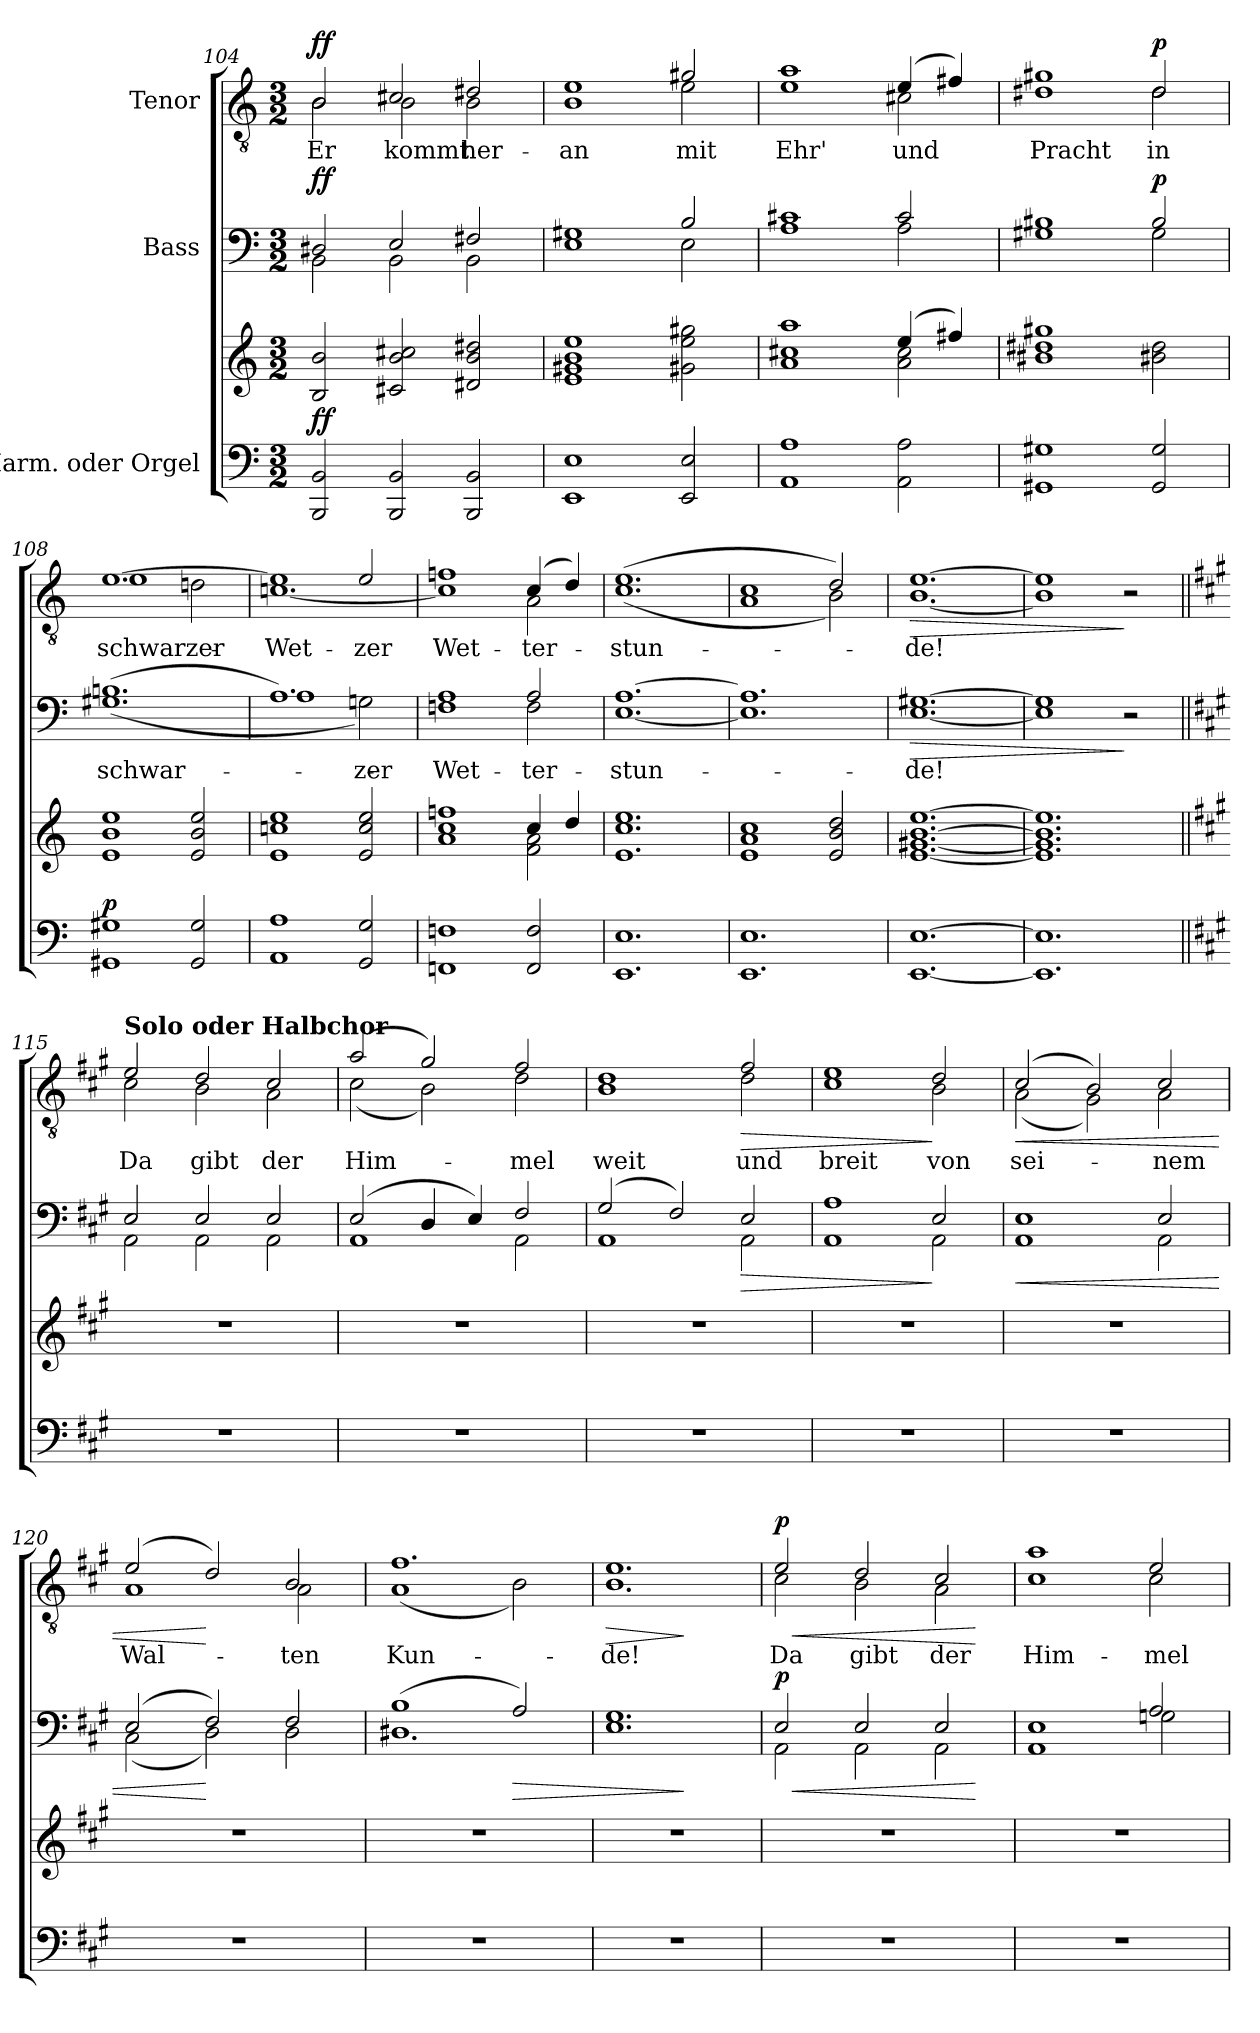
**kern	**kern	**dynam	**kern	**text	**dynam	**kern	**text	**dynam
*part3	*part3	*part3	*part2	*part2	*part2	*part1	*part1	*part1
*staff4	*staff3	*staff3/4	*staff2	*staff2	*staff2	*staff1	*staff1	*staff1
*I"Harm. oder Orgel	*	*	*I"Bass	*	*	*I"Tenor	*	*
*clefF4	*clefG2	*	*clefF4	*	*	*clefGv2	*	*
*k[]	*k[]	*	*k[]	*	*	*k[]	*	*
*M3/2	*M3/2	*	*M3/2	*	*	*M3/2	*	*
=104	=104	=104	=104	=104	=104	=104	=104	=104
*	*	*	*^	*	*	*^	*	*
!	!	!LO:DY:a=2	!	!	!	!LO:DY:a	!	!	!	!LO:DY:a
2BBB/ 2BB/	2B/ 2b/	ff	2D#X/	2BB\	.	ff	2B/	2B\	Er	ff
2BBB/ 2BB/	2c#X/ 2b/ 2cc#X/	.	2E/	2BB\	.	.	2c#X/	2B\	kommt	.
2BBB/ 2BB/	2d#X/ 2b/ 2dd#X/	.	2F#X/	2BB\	.	.	2d#X/	2B\	her-	.
=105	=105	=105	=105	=105	=105	=105	=105	=105	=105	=105
1EE 1E	1e 1g#X 1b 1ee	.	1G#X	1E	.	.	1e	1B	-an	.
2EE/ 2E/	2g#X\ 2ee\ 2gg#X\	.	2B/	2E\	.	.	2g#X/	2e\	mit	.
=106	=106	=106	=106	=106	=106	=106	=106	=106	=106	=106
*	*^	*	*	*	*	*	*	*	*	*
1AA 1A	1aa	1a 1cc#X	.	1c#X	1A	.	.	1a	1e	Ehr'	.
2AA\ 2A\	(4ee/	2a\ 2cc#\	.	2c#/	2A\	.	.	(4e/	2c#X\	und	.
.	4ff#X/)	.	.	.	.	.	.	4f#X/)	.	.	.
*	*v	*v	*	*	*	*	*	*	*	*	*
!!LO:PB:g=z	!!
=107	=107	=107	=107	=107	=107	=107	=107	=107	=107	=107
1GG#X 1G#X	1b#X 1dd#X 1gg#X	.	1B#X	1G#X	.	.	1g#X	1d#X	Pracht	.
!	!	!	!	!	!	!LO:DY:a	!	!	!	!LO:DY:a
2GG#/ 2G#/	2b#X\ 2dd#\	.	2B#/	2G#\	.	p	2d#/	2d#\	in	p
=108	=108	=108	=108	=108	=108	=108	=108	=108	=108	=108
!	!	!LO:DY:a=2	!	!	!	!	!	!	!	!
1GG#X 1G#X	1e 1b 1ee	p	(1.Bn	(1.G#X	schwar-	.	[1.e	1e	schwar-	.
2GG#/ 2G#/	2e/ 2b/ 2ee/	.	.	.	.	.	.	2dn\	-zer	.
=109	=109	=109	=109	=109	=109	=109	=109	=109	=109	=109
1AA 1A	1e 1ccn 1ee	.	1.A)	1A	.	.	1e]	[1.cn	Wet-	.
2GG/ 2G/	2e/ 2cc/ 2ee/	.	.	2Gn\)	-zer	.	2e/	.	-zer	.
=110	=110	=110	=110	=110	=110	=110	=110	=110	=110	=110
*	*^	*	*	*	*	*	*	*	*	*
1FFn 1Fn	1ffn	1a 1cc	.	1A	1Fn	Wet-	.	1fn	1c]	Wet-	.
2FF/ 2F/	4cc/	2f\ 2a\	.	2A/	2F\	-ter-	.	(4c/	2A\	-ter -	.
.	4dd/	.	.	.	.	.	.	4d/)	.	.	.
*	*v	*v	*	*	*	*	*	*	*	*	*
=111	=111	=111	=111	=111	=111	=111	=111	=111	=111	=111
1.EE 1.E	1.e 1.cc 1.ee	.	[1.A	[1.E	-stun-	.	(1.e	(1.c	-stun-	.
=112	=112	=112	=112	=112	=112	=112	=112	=112	=112	=112
1.EE 1.E	1e 1a 1cc	.	1.A]	1.E]	.	.	1c	1A	.	.
.	2e/ 2b/ 2dd/	.	.	.	.	.	2d/)	2B\)	.	.
=113	=113	=113	=113	=113	=113	=113	=113	=113	=113	=113
!	!	!	!	!	!	!LO:HP:b	!	!	!	!LO:HP:b
[1.EE [1.E	[1.e [1.g#X [1.b [1.ee	.	[1.G#X	[1.E	-de!	>	[1.e	[1.B	-de!	>
=114	=114	=114	=114	=114	=114	=114	=114	=114	=114	=114
1.EE] 1.E]	1.e] 1.g#] 1.b] 1.ee]	.	1G#]	1E]	.	.	1e]	1B]	.	.
.	.	.	2r	2ryy	.	]	2r	2ryy	.	]
!!LO:LB:g=z	!!
=115||	=115||	=115||	=115||	=115||	=115||	=115||	=115||	=115||	=115||	=115||
*k[f#c#g#]	*k[f#c#g#]	*	*k[f#c#g#]	*	*	*	*k[f#c#g#]	*	*	*
!	!	!	!	!	!	!	!LO:TX:a:B:t=Solo oder Halbchor	!	!	!
1.r	1.r	.	2E/	2AA\	.	.	2e/	2c#\	Da	.
.	.	.	2E/	2AA\	.	.	2d/	2B\	gibt	.
.	.	.	2E/	2AA\	.	.	2c#/	2A\	der	.
=116	=116	=116	=116	=116	=116	=116	=116	=116	=116	=116
1.r	1.r	.	(2E/	1AA	.	.	(2a/	(2c#\	Him-	.
.	.	.	4D/	.	.	.	2g#/)	2B\)	.	.
.	.	.	4E/)	.	.	.	.	.	.	.
.	.	.	2F#/	2AA\	.	.	2f#/	2d\	-mel	.
=117	=117	=117	=117	=117	=117	=117	=117	=117	=117	=117
1.r	1.r	.	(2G#/	1AA	.	.	1d	1B	weit	.
.	.	.	2F#/)	.	.	.	.	.	.	.
!	!	!	!	!	!	!LO:HP:b	!	!	!	!LO:HP:b
.	.	.	2E/	2AA\	.	>	2f#/	2d\	und	>
=118	=118	=118	=118	=118	=118	=118	=118	=118	=118	=118
1.r	1.r	.	1A	1AA	.	.	1e	1c#	breit	.
.	.	.	2E/	2AA\	.	]	2d/	2B\	von	]
=119	=119	=119	=119	=119	=119	=119	=119	=119	=119	=119
!	!	!	!	!	!	!LO:HP:b	!	!	!	!LO:HP:b
1.r	1.r	.	1E	1AA	.	<	(2c#/	(2A\	sei-	<
.	.	.	.	.	.	.	2B/)	2G#\)	.	.
.	.	.	2E/	2AA\	.	.	2c#/	2A\	-nem	.
=120	=120	=120	=120	=120	=120	=120	=120	=120	=120	=120
1.r	1.r	.	(2E/	(2C#\	.	.	(2e/	1A	Wal-	.
.	.	.	2F#/)	2D\)	.	[	2d/)	.	.	[
.	.	.	2F#/	2D\	.	.	2B/	2A\	-ten	.
=121	=121	=121	=121	=121	=121	=121	=121	=121	=121	=121
1.r	1.r	.	(1B	1.D#X	.	.	1.f#	(1A	Kun-	.
!	!	!	!	!	!	!LO:HP:b	!	!	!	!
.	.	.	2A/)	.	.	>	.	2B\)	.	.
=122	=122	=122	=122	=122	=122	=122	=122	=122	=122	=122
!	!	!	!	!	!	!	!	!	!	!LO:HP:b
1.r	1.r	.	1.G#	1.E	.	.	1.e	1.B	-de!	>
*	*	*	*v	*v	*	*	*	*	*	*
*	*	*	*	*	*	*v	*v	*	*
.	.	.	.	.	]	.	.	]
!!LO:LB:g=z
=123	=123	=123	=123	=123	=123	=123	=123	=123
!	!	!	!	!	!LO:HP:b	!	!	!LO:HP:b
*	*	*	*^	*	*	*^	*	*
!	!	!	!	!	!	!LO:DY:n=1:a	!	!	!	!LO:DY:n=1:a
1.r	1.r	.	2E/	2AA\	.	< p	2e/	2c#\	Da	< p
.	.	.	2E/	2AA\	.	.	2d/	2B\	gibt	.
.	.	.	2E/	2AA\	.	.	2c#/	2A\	der	.
*	*	*	*v	*v	*	*	*	*	*	*
*	*	*	*	*	*	*v	*v	*	*
.	.	.	.	.	[	.	.	[
=124	=124	=124	=124	=124	=124	=124	=124	=124
*	*	*	*^	*	*	*^	*	*
1.r	1.r	.	1E	1AA	.	.	1a	1c#	Him-	.
.	.	.	2A/	2Gn\	.	.	2e/	2c#\	-mel	.
*	*	*	*v	*v	*	*	*	*	*	*
*	*	*	*	*	*	*v	*v	*	*
=	=	=	=	=	=	=	=	=
*-	*-	*-	*-	*-	*-	*-	*-	*-
